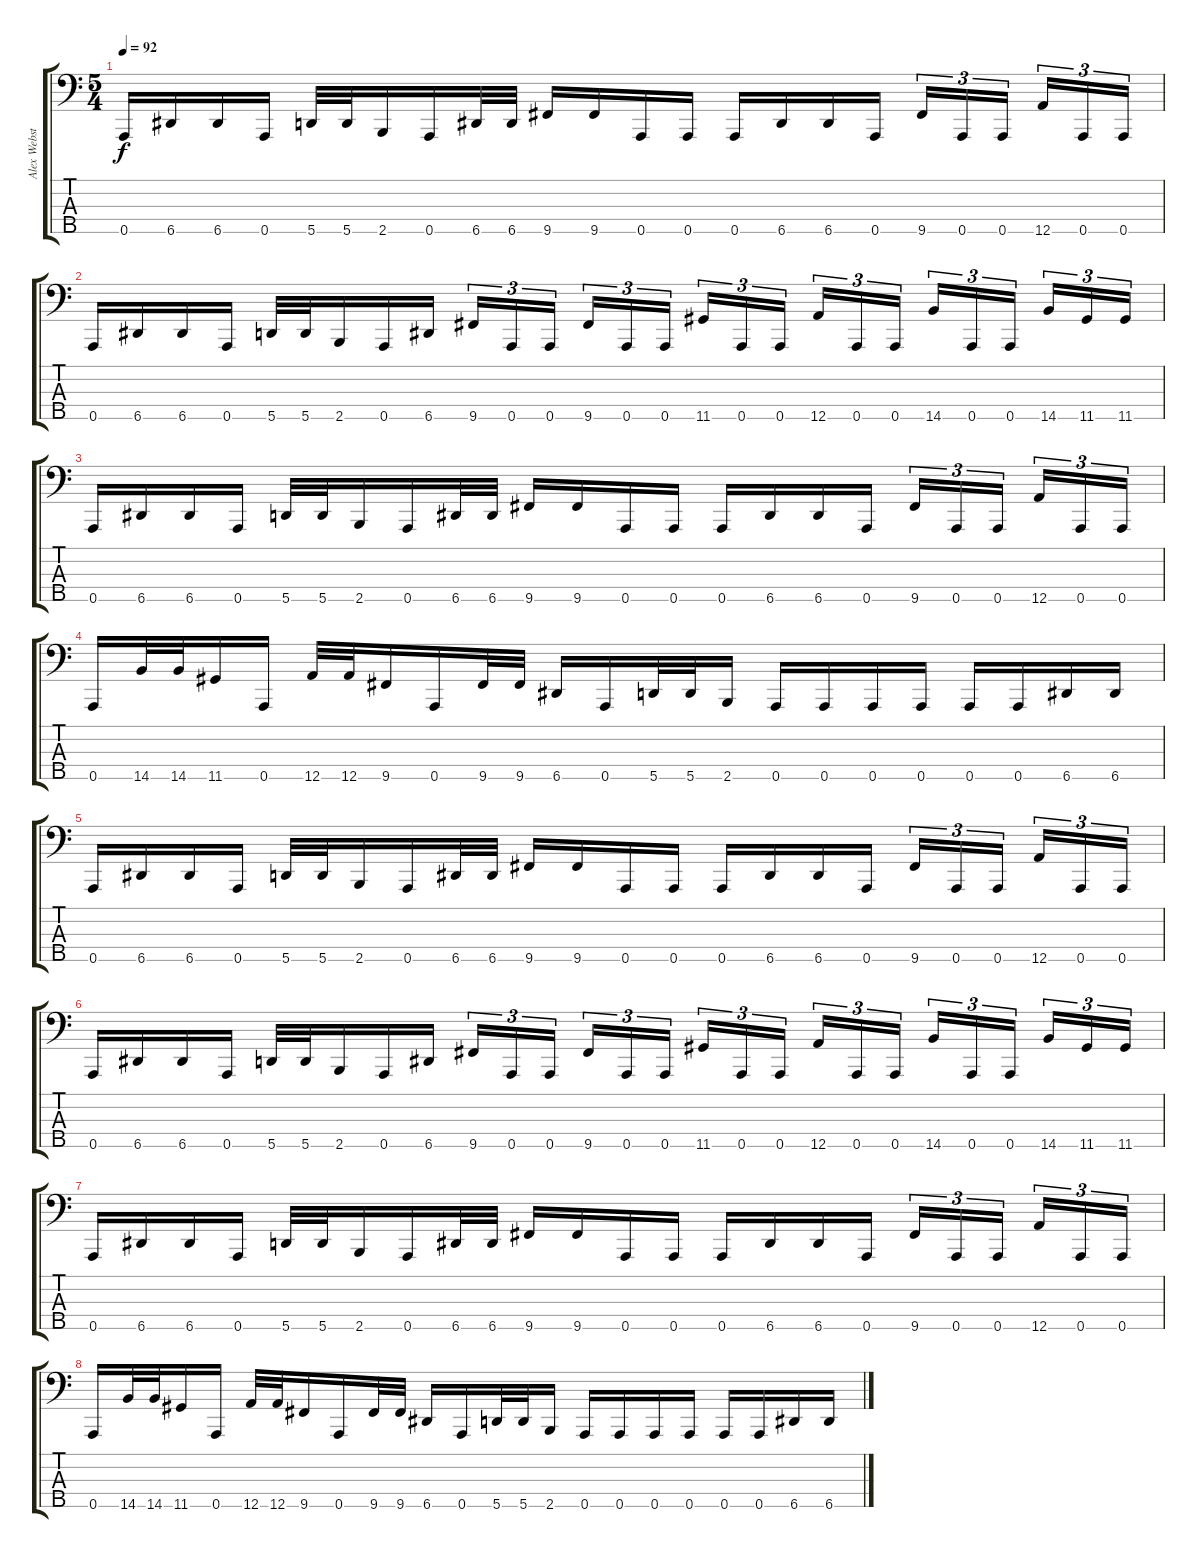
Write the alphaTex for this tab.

\track ("Alex Webster" "Alex Webst") {instrument electricbassfinger}
\staff {score tabs}
\tuning (F2 C2 G1 D1 A0) {hide}
\ts (5 4)
\tempo 92
\clef f4
\ks c
0.5.16{dy f} 6.5.16 6.5.16 0.5.16 5.5.32 5.5.32 2.5.16 0.5.16 6.5.32 6.5.32 9.5.16 9.5.16 0.5.16 0.5.16 0.5.16 6.5.16 6.5.16 0.5.16 9.5.16{tu (3 2)} 0.5.16{tu (3 2)} 0.5.16{tu (3 2) beam splitsecondary} 12.5.16{tu (3 2)} 0.5.16{tu (3 2)} 0.5.16{tu (3 2)} |
0.5.16 6.5.16 6.5.16 0.5.16 5.5.32 5.5.32 2.5.16 0.5.16 6.5.16 9.5.16{tu (3 2)} 0.5.16{tu (3 2)} 0.5.16{tu (3 2) beam splitsecondary} 9.5.16{tu (3 2)} 0.5.16{tu (3 2)} 0.5.16{tu (3 2)} 11.5.16{tu (3 2)} 0.5.16{tu (3 2)} 0.5.16{tu (3 2) beam splitsecondary} 12.5.16{tu (3 2)} 0.5.16{tu (3 2)} 0.5.16{tu (3 2)} 14.5.16{tu (3 2)} 0.5.16{tu (3 2)} 0.5.16{tu (3 2) beam splitsecondary} 14.5.16{tu (3 2)} 11.5.16{tu (3 2)} 11.5.16{tu (3 2)} |
0.5.16 6.5.16 6.5.16 0.5.16 5.5.32 5.5.32 2.5.16 0.5.16 6.5.32 6.5.32 9.5.16 9.5.16 0.5.16 0.5.16 0.5.16 6.5.16 6.5.16 0.5.16 9.5.16{tu (3 2)} 0.5.16{tu (3 2)} 0.5.16{tu (3 2) beam splitsecondary} 12.5.16{tu (3 2)} 0.5.16{tu (3 2)} 0.5.16{tu (3 2)} |
0.5.16 14.5.32 14.5.32 11.5.16 0.5.16 12.5.32 12.5.32 9.5.16 0.5.16 9.5.32 9.5.32 6.5.16 0.5.16 5.5.32 5.5.32 2.5.16 0.5.16 0.5.16 0.5.16 0.5.16 0.5.16 0.5.16 6.5.16 6.5.16 |
0.5.16 6.5.16 6.5.16 0.5.16 5.5.32 5.5.32 2.5.16 0.5.16 6.5.32 6.5.32 9.5.16 9.5.16 0.5.16 0.5.16 0.5.16 6.5.16 6.5.16 0.5.16 9.5.16{tu (3 2)} 0.5.16{tu (3 2)} 0.5.16{tu (3 2) beam splitsecondary} 12.5.16{tu (3 2)} 0.5.16{tu (3 2)} 0.5.16{tu (3 2)} |
0.5.16 6.5.16 6.5.16 0.5.16 5.5.32 5.5.32 2.5.16 0.5.16 6.5.16 9.5.16{tu (3 2)} 0.5.16{tu (3 2)} 0.5.16{tu (3 2) beam splitsecondary} 9.5.16{tu (3 2)} 0.5.16{tu (3 2)} 0.5.16{tu (3 2)} 11.5.16{tu (3 2)} 0.5.16{tu (3 2)} 0.5.16{tu (3 2) beam splitsecondary} 12.5.16{tu (3 2)} 0.5.16{tu (3 2)} 0.5.16{tu (3 2)} 14.5.16{tu (3 2)} 0.5.16{tu (3 2)} 0.5.16{tu (3 2) beam splitsecondary} 14.5.16{tu (3 2)} 11.5.16{tu (3 2)} 11.5.16{tu (3 2)} |
0.5.16 6.5.16 6.5.16 0.5.16 5.5.32 5.5.32 2.5.16 0.5.16 6.5.32 6.5.32 9.5.16 9.5.16 0.5.16 0.5.16 0.5.16 6.5.16 6.5.16 0.5.16 9.5.16{tu (3 2)} 0.5.16{tu (3 2)} 0.5.16{tu (3 2) beam splitsecondary} 12.5.16{tu (3 2)} 0.5.16{tu (3 2)} 0.5.16{tu (3 2)} |
0.5.16 14.5.32 14.5.32 11.5.16 0.5.16 12.5.32 12.5.32 9.5.16 0.5.16 9.5.32 9.5.32 6.5.16 0.5.16 5.5.32 5.5.32 2.5.16 0.5.16 0.5.16 0.5.16 0.5.16 0.5.16 0.5.16 6.5.16 6.5.16
